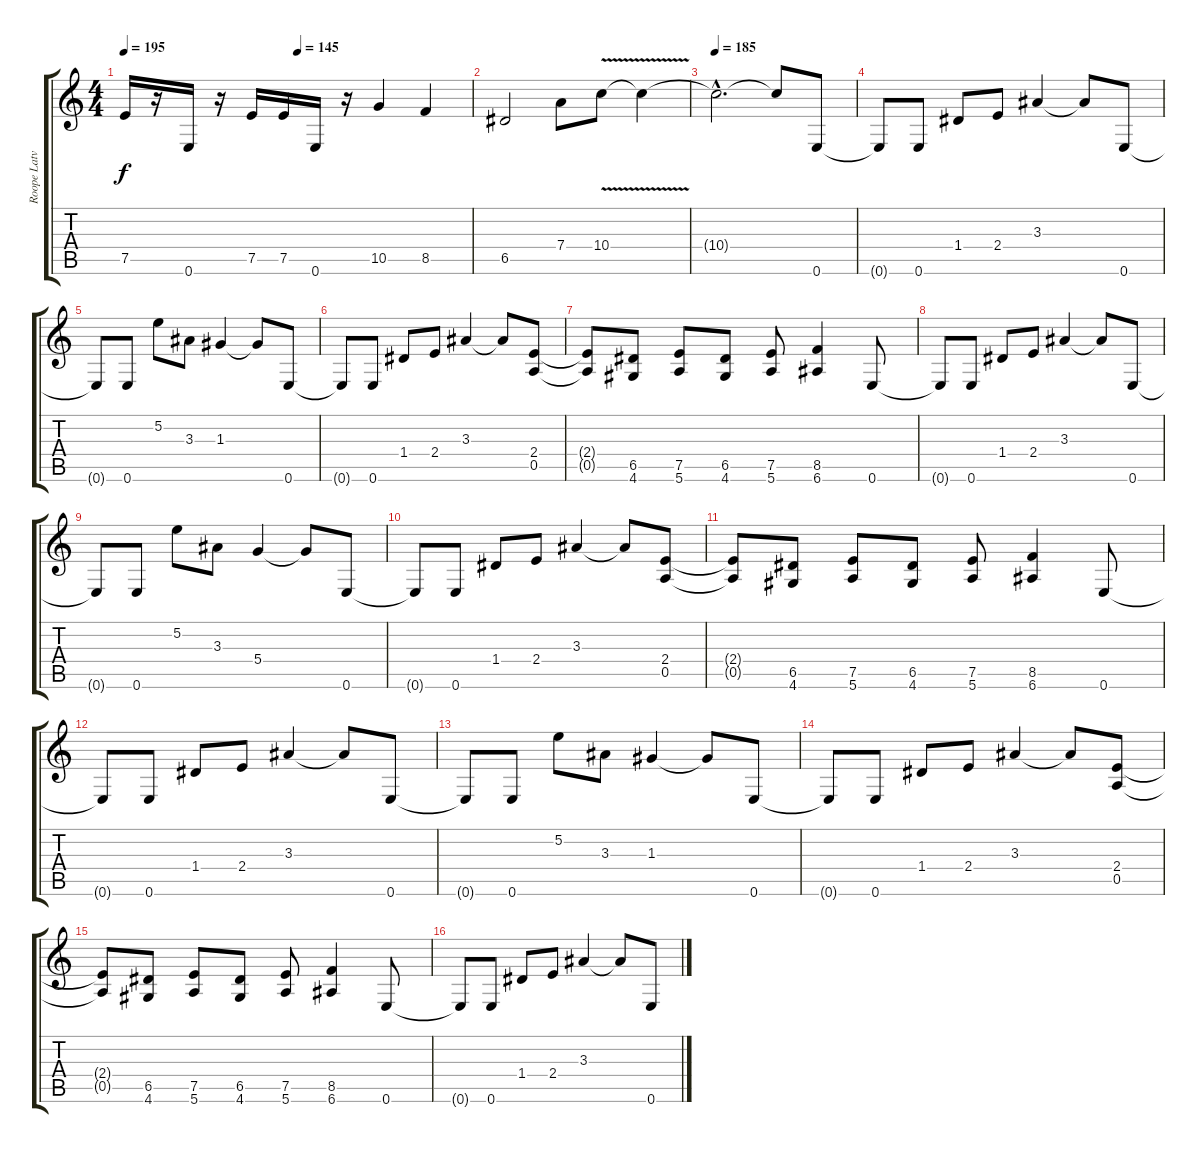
\track ("Roope Latvala" "Roope Latv") {instrument distortionguitar}
\staff {score tabs}
\tuning (E4 B3 G3 D3 A2 E2) {hide}
\ts (4 4)
\tempo 195
\tempo (145 0.5)
\clef g2
\ks c
7.5.16{dy f} r.16 0.6.16 r.16 7.5.16 7.5.16 0.6.16 r.16 10.5.4 8.5.4 |
6.5.2 7.4.8 10.4{v}.8 10.4{t}.4 |
\tempo 185
10.4{hac t}.2{d} 10.4{t}.8 0.6.8 |
0.6{t}.8 0.6.8 1.4.8 2.4.8 3.3.4 3.3{t}.8 0.6.8 |
0.6{t}.8 0.6.8 5.2.8 3.3.8 1.3.4 1.3{t}.8 0.6.8 |
0.6{t}.8 0.6.8 1.4.8 2.4.8 3.3.4 3.3{t}.8 (2.4 0.5).8 |
(2.4{t} 0.5{t}).8 (6.5 4.6).8 (7.5 5.6).8 (6.5 4.6).8 (7.5 5.6).8 (8.5 6.6).4 0.6.8 |
0.6{t}.8 0.6.8 1.4.8 2.4.8 3.3.4 3.3{t}.8 0.6.8 |
0.6{t}.8 0.6.8 5.2.8 3.3.8 5.4.4 5.4{t}.8 0.6.8 |
0.6{t}.8 0.6.8 1.4.8 2.4.8 3.3.4 3.3{t}.8 (2.4 0.5).8 |
(2.4{t} 0.5{t}).8 (6.5 4.6).8 (7.5 5.6).8 (6.5 4.6).8 (7.5 5.6).8 (8.5 6.6).4 0.6.8 |
0.6{t}.8 0.6.8 1.4.8 2.4.8 3.3.4 3.3{t}.8 0.6.8 |
0.6{t}.8 0.6.8 5.2.8 3.3.8 1.3.4 1.3{t}.8 0.6.8 |
0.6{t}.8 0.6.8 1.4.8 2.4.8 3.3.4 3.3{t}.8 (2.4 0.5).8 |
(2.4{t} 0.5{t}).8 (6.5 4.6).8 (7.5 5.6).8 (6.5 4.6).8 (7.5 5.6).8 (8.5 6.6).4 0.6.8 |
0.6{t}.8 0.6.8 1.4.8 2.4.8 3.3.4 3.3{t}.8 0.6.8
